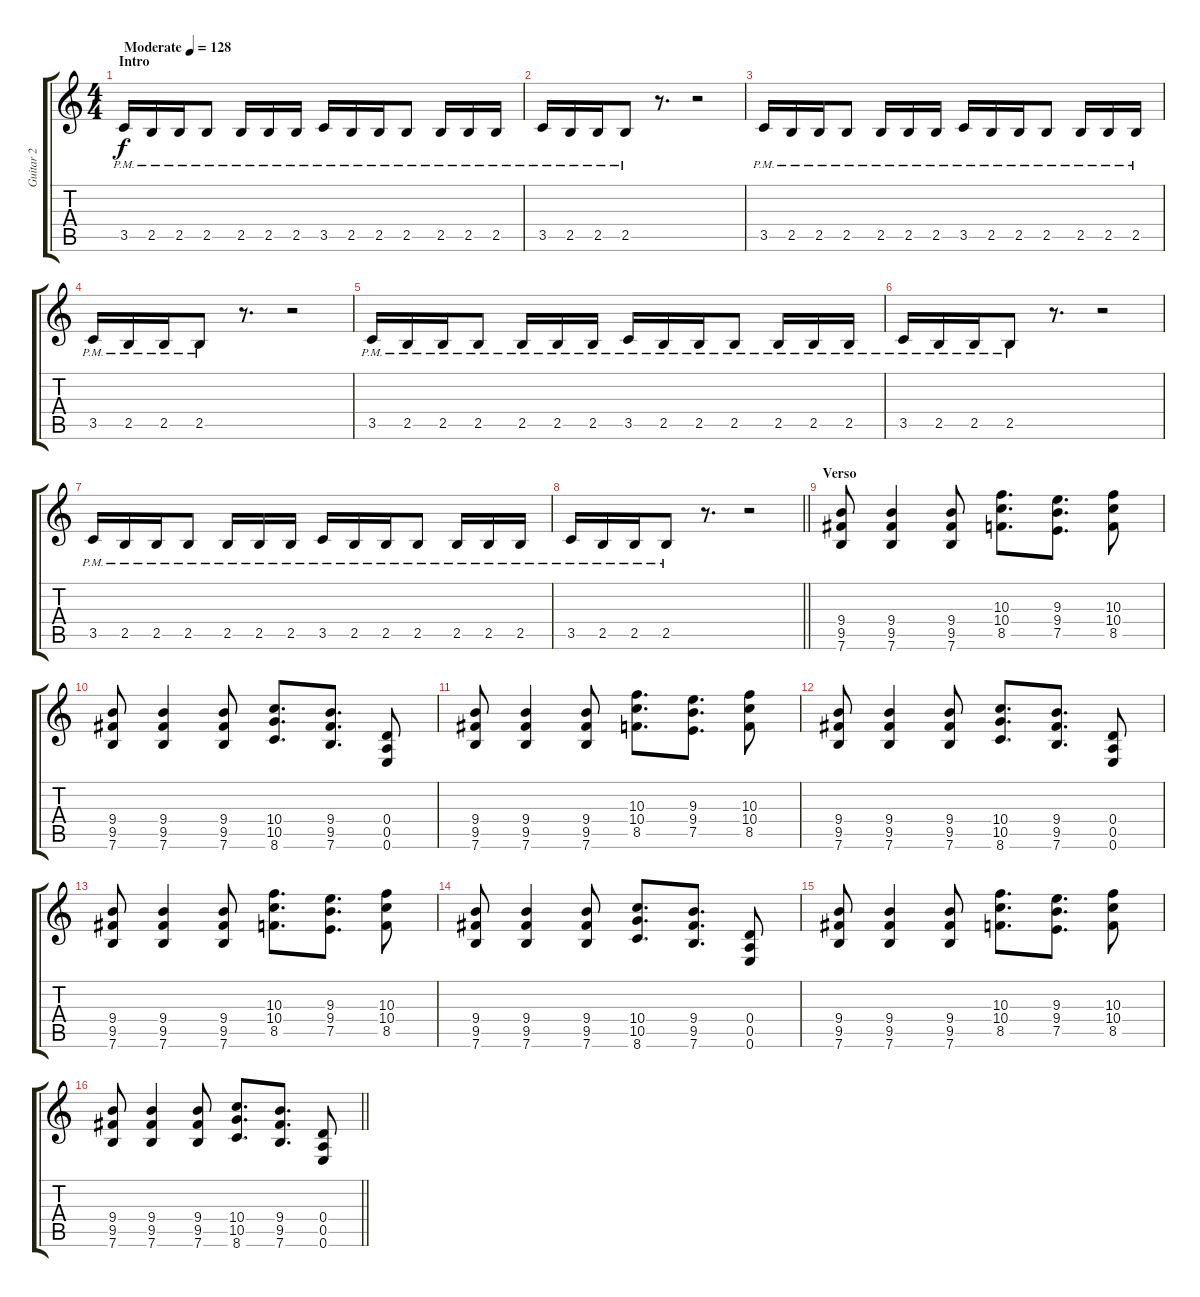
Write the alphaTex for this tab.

\track ("Guitar 2" "Guitar 2") {instrument distortionguitar}
\staff {score tabs}
\tuning (E4 B3 G3 D3 A2 E2) {hide}
\ts (4 4)
\section ("" "Intro")
\tempo (128 "Moderate")
\clef g2
\ks c
3.5{pm}.16{dy f instrument distortionguitar} 2.5{pm}.16 2.5{pm}.16 2.5{pm}.8 2.5{pm}.16 2.5{pm}.16 2.5{pm}.16 3.5{pm}.16 2.5{pm}.16 2.5{pm}.16 2.5{pm}.8 2.5{pm}.16 2.5{pm}.16 2.5{pm}.16 |
3.5{pm}.16 2.5{pm}.16 2.5{pm}.16 2.5{pm}.8 r.8{d} r.2 |
3.5{pm}.16 2.5{pm}.16 2.5{pm}.16 2.5{pm}.8 2.5{pm}.16 2.5{pm}.16 2.5{pm}.16 3.5{pm}.16 2.5{pm}.16 2.5{pm}.16 2.5{pm}.8 2.5{pm}.16 2.5{pm}.16 2.5{pm}.16 |
3.5{pm}.16 2.5{pm}.16 2.5{pm}.16 2.5{pm}.8 r.8{d} r.2 |
3.5{pm}.16 2.5{pm}.16 2.5{pm}.16 2.5{pm}.8 2.5{pm}.16 2.5{pm}.16 2.5{pm}.16 3.5{pm}.16 2.5{pm}.16 2.5{pm}.16 2.5{pm}.8 2.5{pm}.16 2.5{pm}.16 2.5{pm}.16 |
3.5{pm}.16 2.5{pm}.16 2.5{pm}.16 2.5{pm}.8 r.8{d} r.2 |
3.5{pm}.16 2.5{pm}.16 2.5{pm}.16 2.5{pm}.8 2.5{pm}.16 2.5{pm}.16 2.5{pm}.16 3.5{pm}.16 2.5{pm}.16 2.5{pm}.16 2.5{pm}.8 2.5{pm}.16 2.5{pm}.16 2.5{pm}.16 |
\barLineRight lightlight
3.5{pm}.16 2.5{pm}.16 2.5{pm}.16 2.5{pm}.8 r.8{d} r.2 |
\section ("" "Verso")
(9.4 9.5 7.6).8 (9.4 9.5 7.6).4 (9.4 9.5 7.6).8 (10.3 10.4 8.5).8{d} (9.3 9.4 7.5).8{d} (10.3 10.4 8.5).8 |
(9.4 9.5 7.6).8 (9.4 9.5 7.6).4 (9.4 9.5 7.6).8 (10.4 10.5 8.6).8{d} (9.4 9.5 7.6).8{d} (0.4 0.5 0.6).8 |
(9.4 9.5 7.6).8 (9.4 9.5 7.6).4 (9.4 9.5 7.6).8 (10.3 10.4 8.5).8{d} (9.3 9.4 7.5).8{d} (10.3 10.4 8.5).8 |
(9.4 9.5 7.6).8 (9.4 9.5 7.6).4 (9.4 9.5 7.6).8 (10.4 10.5 8.6).8{d} (9.4 9.5 7.6).8{d} (0.4 0.5 0.6).8 |
(9.4 9.5 7.6).8 (9.4 9.5 7.6).4 (9.4 9.5 7.6).8 (10.3 10.4 8.5).8{d} (9.3 9.4 7.5).8{d} (10.3 10.4 8.5).8 |
(9.4 9.5 7.6).8 (9.4 9.5 7.6).4 (9.4 9.5 7.6).8 (10.4 10.5 8.6).8{d} (9.4 9.5 7.6).8{d} (0.4 0.5 0.6).8 |
(9.4 9.5 7.6).8 (9.4 9.5 7.6).4 (9.4 9.5 7.6).8 (10.3 10.4 8.5).8{d} (9.3 9.4 7.5).8{d} (10.3 10.4 8.5).8 |
\barLineRight lightlight
(9.4 9.5 7.6).8 (9.4 9.5 7.6).4 (9.4 9.5 7.6).8 (10.4 10.5 8.6).8{d} (9.4 9.5 7.6).8{d} (0.4 0.5 0.6).8
